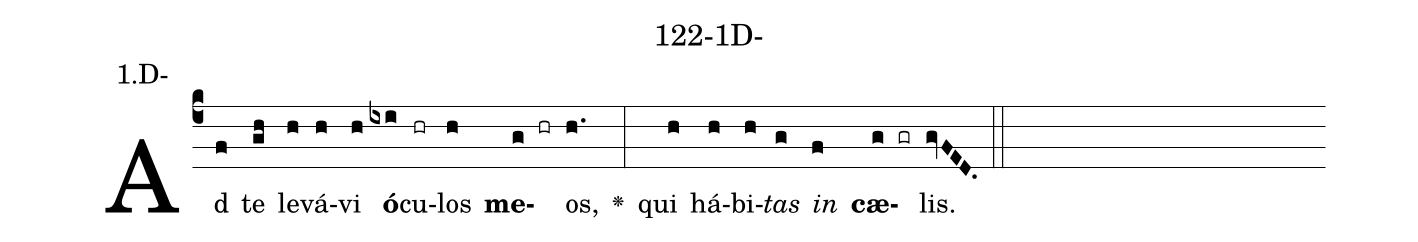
name: 122-1D-;
annotation: 1.D-;
%%
(c4)Ad(f) te(gh) le(h)vá(h)vi(h) <b>ó</b>(ixi)cu(hr)los(h) <b>me</b>(g hr)os,(h.) <v>\greheightstar</v>(:) qui(h) há(h)bi(h)<i>tas</i>(g) <i>in</i>(f) <b>cæ</b>(g gr)lis.(gvFED.) (::)


%E(h) u(h) o(g) u(f) a(g) e.(gvFED.) (::)
